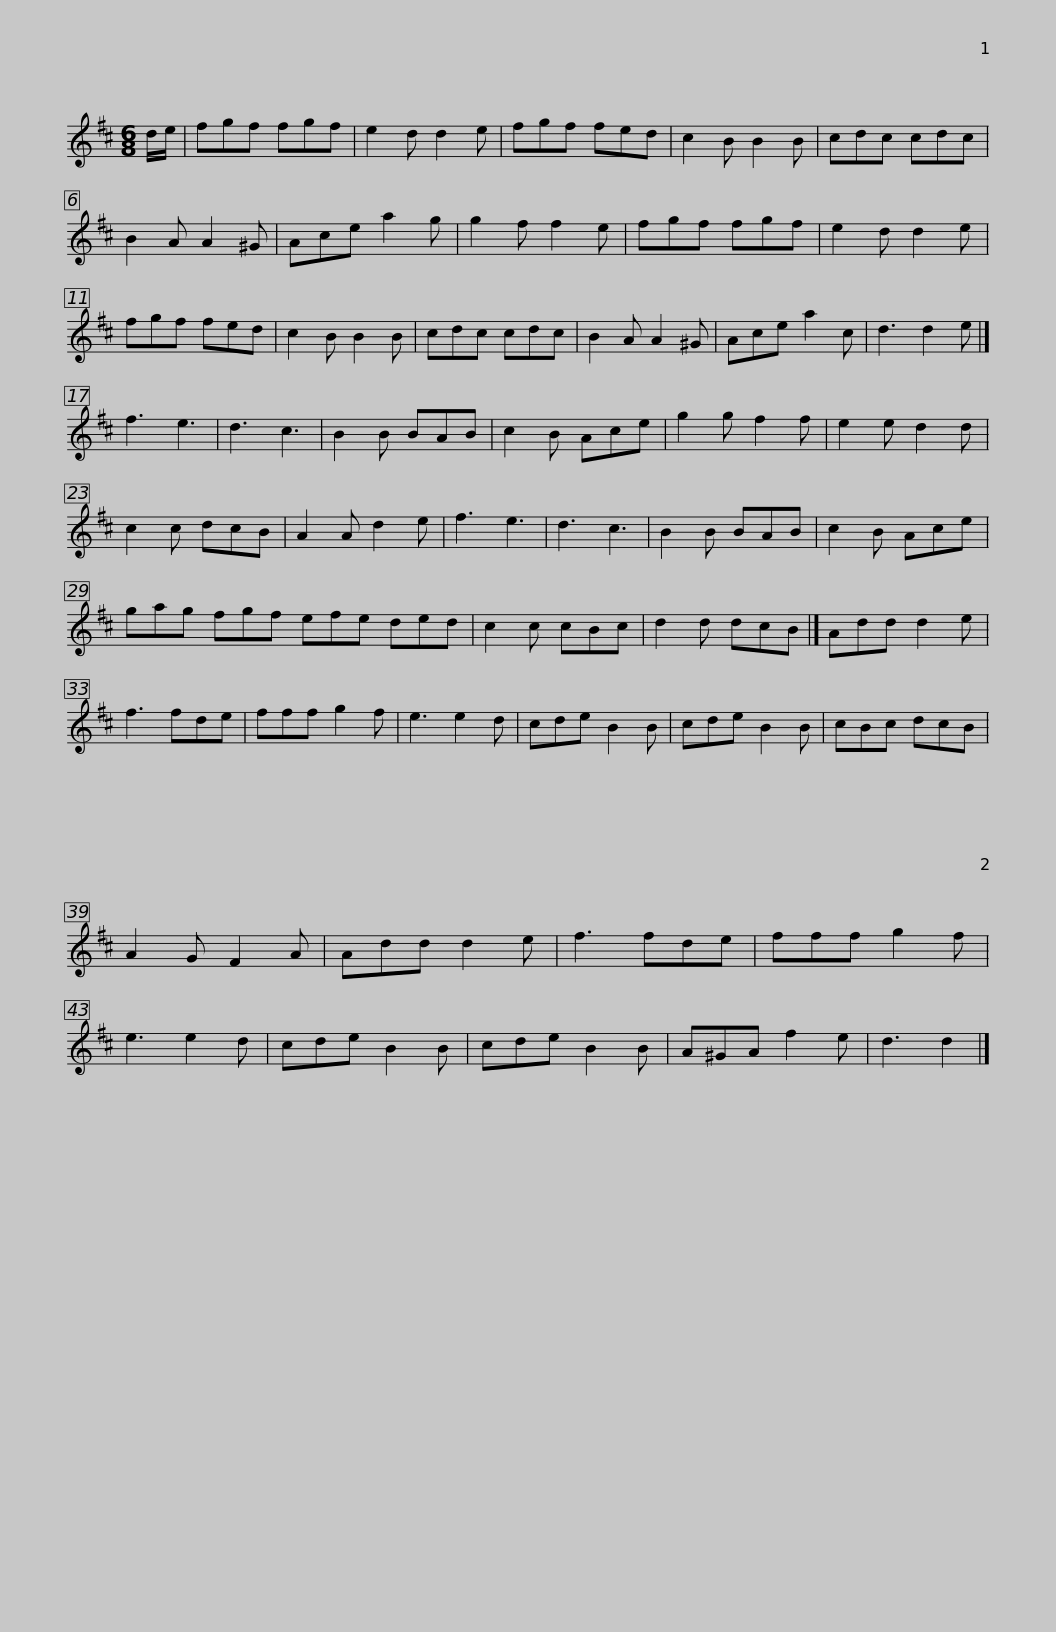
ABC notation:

X:1
L:1/8
M:6/8
I:linebreak $
K:D
V:1 treble
V:1
 d/e/ | fgf fgf | e2 d d2 e | fgf fed | c2 B B2 B | %5
 cdc cdc | B2 A A2 ^G | Ace a2 g | g2 f f2 e |$ fgf fgf | %10
 e2 d d2 e | fgf fed | c2 B B2 B | cdc cdc | B2 A A2 ^G | %15
 Ace a2 c | d3 d2 e |] f3 e3 |$ d3 c3 | B2 B BAB | %20
 c2 B Ace | g2 g f2 f | e2 e d2 d | c2 c dcB | A2 A d2 e | %25
 f3 e3 | d3 c3 | B2 B BAB |$ c2 B Ace | gag fgf efe ded | %30
 c2 c cBc | d2 d dcB |] Add d2 e | f3 fde | fff g2 f |$ %35
 e3 e2 d | cde B2 B | cde B2 B | cBc dcB | A2 G F2 A | %40
 Add d2 e | f3 fde | fff g2 f | e3 e2 d |$ cde B2 B | %45
 cde B2 B | A^GA f2 e | d3 d2 |] %48
